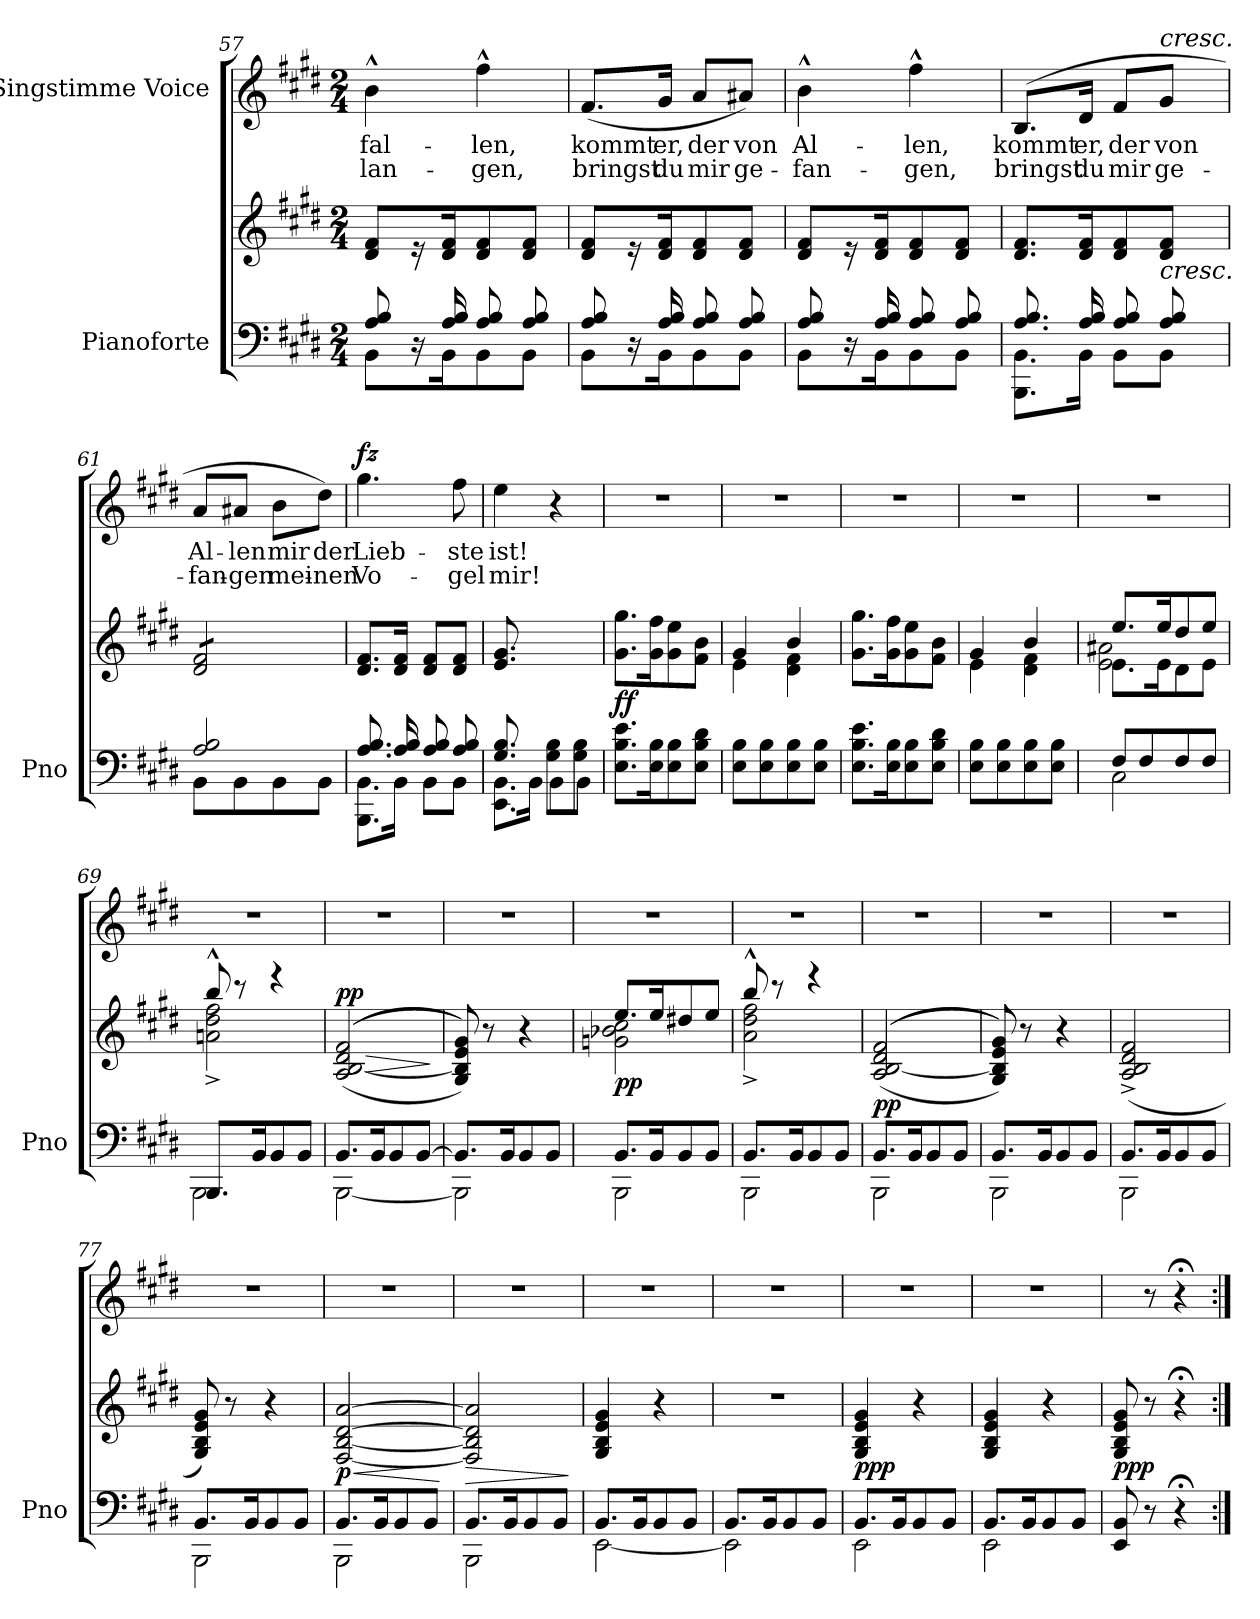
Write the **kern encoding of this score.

**kern	**kern	**dynam	**kern	**text	**text	**dynam
*part2	*part2	*part2	*part1	*part1	*part1	*part1
*staff3	*staff2	*staff2/3	*staff1	*staff1	*staff1	*staff1
*I"Pianoforte	*	*	*I"Singstimme Voice	*	*	*
*I'Pno	*	*	*	*	*	*
*clefF4	*clefG2	*	*clefG2	*	*	*
*k[f#c#g#d#]	*k[f#c#g#d#]	*	*k[f#c#g#d#]	*	*	*
*M2/4	*M2/4	*	*M2/4	*	*	*
=57	=57	=57	=57	=57	=57	=57
*^	*	*	*	*	*	*
8BB\L	8A/ 8B/	8d#/ 8f#/L	.	4b^^\	fal-	-lan-	.
16r	16ryy	16r	.	.	.	.	.
16BB\J	16A/ 16B/	16d#/ 16f#/J	.	.	.	.	.
8BB\	8A/ 8B/	8d#/ 8f#/	.	4ff#^^\	-len,	-gen,	.
8BB\J	8A/ 8B/	8d#/ 8f#/J	.	.	.	.	.
=58	=58	=58	=58	=58	=58	=58	=58
8BB\L	8A/ 8B/	8d#/ 8f#/L	.	(>8.f#/L	kommt	bringst	.
16r	16ryy	16r	.	.	.	.	.
16BB\J	16A/ 16B/	16d#/ 16f#/J	.	16g#/Jk	er,	du	.
8BB\	8A/ 8B/	8d#/ 8f#/	.	8a/L	der	mir	.
8BB\J	8A/ 8B/	8d#/ 8f#/J	.	8a#X/J)	von	ge-	.
=59	=59	=59	=59	=59	=59	=59	=59
8BB\L	8A/ 8B/	8d#/ 8f#/L	.	4b^^\	Al-	-fan-	.
16r	16ryy	16r	.	.	.	.	.
16BB\J	16A/ 16B/	16d#/ 16f#/J	.	.	.	.	.
8BB\	8A/ 8B/	8d#/ 8f#/	.	4ff#^^\	-len,	-gen,	.
8BB\J	8A/ 8B/	8d#/ 8f#/J	.	.	.	.	.
=60	=60	=60	=60	=60	=60	=60	=60
8.BBB\ 8.BB\L	8.A/ 8.B/	8.d#/ 8.f#/L	.	(>8.B/L	kommt	bringst	.
16BB\Jk	16A/ 16B/	16d#/ 16f#/K	.	16d#/Jk	er,	du	.
8BB\L	8A/ 8B/	8d#/ 8f#/	.	8f#/L	der	mir	.
!	!	!	!	!LO:TX:a:i:t=cresc.	!	!	!
!	!	!LO:TX:b:i:t=cresc.	!	!	!	!	!
8BB\J	8A/ 8B/	8d#/ 8f#/J	.	8g#/J	von	ge-	.
=61	=61	=61	=61	=61	=61	=61	=61
*tremolo	*	*	*	*	*	*	*
*	*	*tremolo	*	*	*	*	*
2A/ 2B/	8BB\L	8d#/ 8f#/L	.	8a/L	Al-	-fan-	.
.	8BB\	8d#/ 8f#/	.	8a#X/J	-len	-gen	.
.	8BB\	8d#/ 8f#/	.	8b\L	mir	mei-	.
.	8BB\J	8d#/ 8f#/J	.	8dd#\J)	der	-nen	.
*	*	*Xtremolo	*	*	*	*	*
*Xtremolo	*	*	*	*	*	*	*
=62	=62	=62	=62	=62	=62	=62	=62
!	!	!	!	!	!	!	!LO:DY:a
8.BBB\ 8.BB\L	8.A/ 8.B/	8.d#/ 8.f#/L	.	4.gg#\	Lieb-	Vo-	fz
16BB\Jk	16A/ 16B/	16d#/ 16f#/Jk	.	.	.	.	.
8BB\L	8A/ 8B/	8d#/ 8f#/L	.	.	.	.	.
8BB\J	8A/ 8B/	8d#/ 8f#/J	.	8ff#\	-ste	-gel	.
=63	=63	=63	=63	=63	=63	=63	=63
*	*^	*	*	*	*	*	*
8.ryy	8.EE\ 8.BB\L	8.G#/ 8.B/	8.e/ 8.g#/L	.	4ee\	ist!	mir!	.
16G#/ 16B/Jk	16BB\Jk	16ryy	16ryy	.	.	.	.	.
4ryy	8BB\L	8G#\ 8B\L	4ryy	.	4r	.	.	.
.	8BB\J	8G#\ 8B\J	.	.	.	.	.	.
=64	=64	=64	=64	=64	=64	=64	=64	=64
!	!	!	!	!LO:DY:b	!	!	!	!
*v	*v	*v	*	*	*	*	*	*
8.E\ 8.B\ 8.e\L	8.g#\ 8.gg#\L	ff	2r	.	.	.
16E\ 16B\K	16g#\ 16ff#\K	.	.	.	.	.
8E\ 8B\	8g#\ 8ee\	.	.	.	.	.
8E\ 8B\ 8d#\J	8f#\ 8b\J	.	.	.	.	.
=65	=65	=65	=65	=65	=65	=65
*	*^	*	*	*	*	*
8E\ 8B\L	4g#/	4e\	.	2r	.	.	.
8E\ 8B\	.	.	.	.	.	.	.
8E\ 8B\	4b/	4d#\ 4f#\	.	.	.	.	.
8E\ 8B\J	.	.	.	.	.	.	.
*	*v	*v	*	*	*	*	*
=66	=66	=66	=66	=66	=66	=66
8.E\ 8.B\ 8.e\L	8.g#\ 8.gg#\L	.	2r	.	.	.
16E\ 16B\K	16g#\ 16ff#\K	.	.	.	.	.
8E\ 8B\	8g#\ 8ee\	.	.	.	.	.
8E\ 8B\ 8d#\J	8f#\ 8b\J	.	.	.	.	.
=67	=67	=67	=67	=67	=67	=67
*	*^	*	*	*	*	*
8E\ 8B\L	4g#/	4e\	.	2r	.	.	.
8E\ 8B\	.	.	.	.	.	.	.
8E\ 8B\	4b/	4d#\ 4f#\	.	.	.	.	.
8E\ 8B\J	.	.	.	.	.	.	.
=68	=68	=68	=68	=68	=68	=68	=68
*^	*	*^	*	*	*	*	*
8F#/L	2C#\	8.ee/L	8.e\L	2e\ 2a#X\	.	2r	.	.	.
8F#/	.	.	.	.	.	.	.	.	.
.	.	16ee/K	16e\K	.	.	.	.	.	.
8F#/	.	8dd#/	8d#\	.	.	.	.	.	.
8F#/J	.	8ee/J	8e\J	.	.	.	.	.	.
*	*	*	*v	*v	*	*	*	*	*
=69	=69	=69	=69	=69	=69	=69	=69	=69
8.BBB/L	2BBB\	8bb^^/	2an\^ 2dd#\^ 2ff#\^	.	2r	.	.	.
.	.	8r	.	.	.	.	.	.
16BB/K	.	.	.	.	.	.	.	.
8BB/	.	4r	.	.	.	.	.	.
8BB/J	.	.	.	.	.	.	.	.
*	*	*v	*v	*	*	*	*	*
=70	=70	=70	=70	=70	=70	=70	=70
!	!	!	!LO:HP:b	!	!	!	!
!	!	!	!LO:DY:n=1:a	!	!	!	!
8.BB/L	[2BBB\	(<((2A/ [<2B/ 2d#/ 2f#/	> pp	2r	.	.	.
16BB/K	.	.	.	.	.	.	.
8BB/	.	.	.	.	.	.	.
[<8BB/J	.	.	.	.	.	.	.
*v	*v	*	*	*	*	*	*
.	.	]	.	.	.	.
=71	=71	=71	=71	=71	=71	=71
*^	*	*	*	*	*	*
8.BB/L]	2BBB\]	8G#/ 8B/] 8e/ 8g#/)))	.	2r	.	.	.
.	.	8r	.	.	.	.	.
16BB/K	.	.	.	.	.	.	.
8BB/	.	4r	.	.	.	.	.
8BB/J	.	.	.	.	.	.	.
=72	=72	=72	=72	=72	=72	=72	=72
*	*	*^	*	*	*	*	*
!	!	!	!	!LO:DY:b	!	!	!	!
8.BB/L	2BBB\	8.ee/L	2gn\ 2b-X\ 2cc#\	pp	2r	.	.	.
16BB/K	.	16ee/K	.	.	.	.	.	.
8BB/	.	8dd#X/	.	.	.	.	.	.
8BB/J	.	8ee/J	.	.	.	.	.	.
=73	=73	=73	=73	=73	=73	=73	=73	=73
8.BB/L	2BBB\	8bb^^/	2a\^ 2dd#\^ 2ff#\^	.	2r	.	.	.
.	.	8r	.	.	.	.	.	.
16BB/K	.	.	.	.	.	.	.	.
8BB/	.	4r	.	.	.	.	.	.
8BB/J	.	.	.	.	.	.	.	.
*	*	*v	*v	*	*	*	*	*
=74	=74	=74	=74	=74	=74	=74	=74
!	!	!	!LO:DY:b	!	!	!	!
8.BB/L	2BBB\	(<((2A/ [<2B/ 2d#/ 2f#/	pp	2r	.	.	.
16BB/K	.	.	.	.	.	.	.
8BB/	.	.	.	.	.	.	.
8BB/J	.	.	.	.	.	.	.
=75	=75	=75	=75	=75	=75	=75	=75
8.BB/L	2BBB\	8G#/ 8B/] 8e/ 8g#/)))	.	2r	.	.	.
.	.	8r	.	.	.	.	.
16BB/K	.	.	.	.	.	.	.
8BB/	.	4r	.	.	.	.	.
8BB/J	.	.	.	.	.	.	.
=76	=76	=76	=76	=76	=76	=76	=76
8.BB/L	2BBB\	(>2A/^> 2B/^> 2d#/^> 2f#/^>	.	2r	.	.	.
16BB/K	.	.	.	.	.	.	.
8BB/	.	.	.	.	.	.	.
8BB/J	.	.	.	.	.	.	.
=77	=77	=77	=77	=77	=77	=77	=77
8.BB/L	2BBB\	8G#/ 8B/ 8e/ 8g#/)	.	2r	.	.	.
.	.	8r	.	.	.	.	.
16BB/K	.	.	.	.	.	.	.
8BB/	.	4r	.	.	.	.	.
8BB/J	.	.	.	.	.	.	.
=78	=78	=78	=78	=78	=78	=78	=78
!	!	!	!LO:HP:b	!	!	!	!
!	!	!	!LO:DY:n=1:b	!	!	!	!
8.BB/L	2BBB\	[2F#/ [2B/ [>2d#/ [2a/	< p	2r	.	.	.
16BB/K	.	.	.	.	.	.	.
8BB/	.	.	.	.	.	.	.
8BB/J	.	.	.	.	.	.	.
*v	*v	*	*	*	*	*	*
.	.	[	.	.	.	.
=79	=79	=79	=79	=79	=79	=79
*^	*	*	*	*	*	*
!	!	!	!LO:HP:b	!	!	!	!
8.BB/L	2BBB\	2F#/] 2B/] 2d#/] 2a/]	>	2r	.	.	.
16BB/K	.	.	.	.	.	.	.
8BB/	.	.	.	.	.	.	.
8BB/J	.	.	.	.	.	.	.
*v	*v	*	*	*	*	*	*
.	.	]	.	.	.	.
=80	=80	=80	=80	=80	=80	=80
*^	*	*	*	*	*	*
8.BB/L	[2EE\	4G#/ 4B/ 4e/ 4g#/	.	2r	.	.	.
16BB/K	.	.	.	.	.	.	.
8BB/	.	4r	.	.	.	.	.
8BB/J	.	.	.	.	.	.	.
=81	=81	=81	=81	=81	=81	=81	=81
8.BB/L	2EE\]	2r	.	2r	.	.	.
16BB/K	.	.	.	.	.	.	.
8BB/	.	.	.	.	.	.	.
8BB/J	.	.	.	.	.	.	.
=82	=82	=82	=82	=82	=82	=82	=82
!	!	!	!LO:DY:b	!	!	!	!
8.BB/L	2EE\	4G#/ 4B/ 4e/ 4g#/	ppp	2r	.	.	.
16BB/K	.	.	.	.	.	.	.
8BB/	.	4r	.	.	.	.	.
8BB/J	.	.	.	.	.	.	.
=83	=83	=83	=83	=83	=83	=83	=83
8.BB/L	2EE\	4G#/ 4B/ 4e/ 4g#/	.	2r	.	.	.
16BB/K	.	.	.	.	.	.	.
8BB/	.	4r	.	.	.	.	.
8BB/J	.	.	.	.	.	.	.
*v	*v	*	*	*	*	*	*
=84	=84	=84	=84	=84	=84	=84
!	!	!LO:DY:b	!	!	!	!
8EE/ 8BB/	8G#/ 8B/ 8e/ 8g#/	ppp	8ryy	.	.	.
8r	8r	.	8r	.	.	.
4r;<	4r;<	.	4r;<	.	.	.
=:|!	=:|!	=:|!	=:|!	=:|!	=:|!	=:|!
*-	*-	*-	*-	*-	*-	*-
